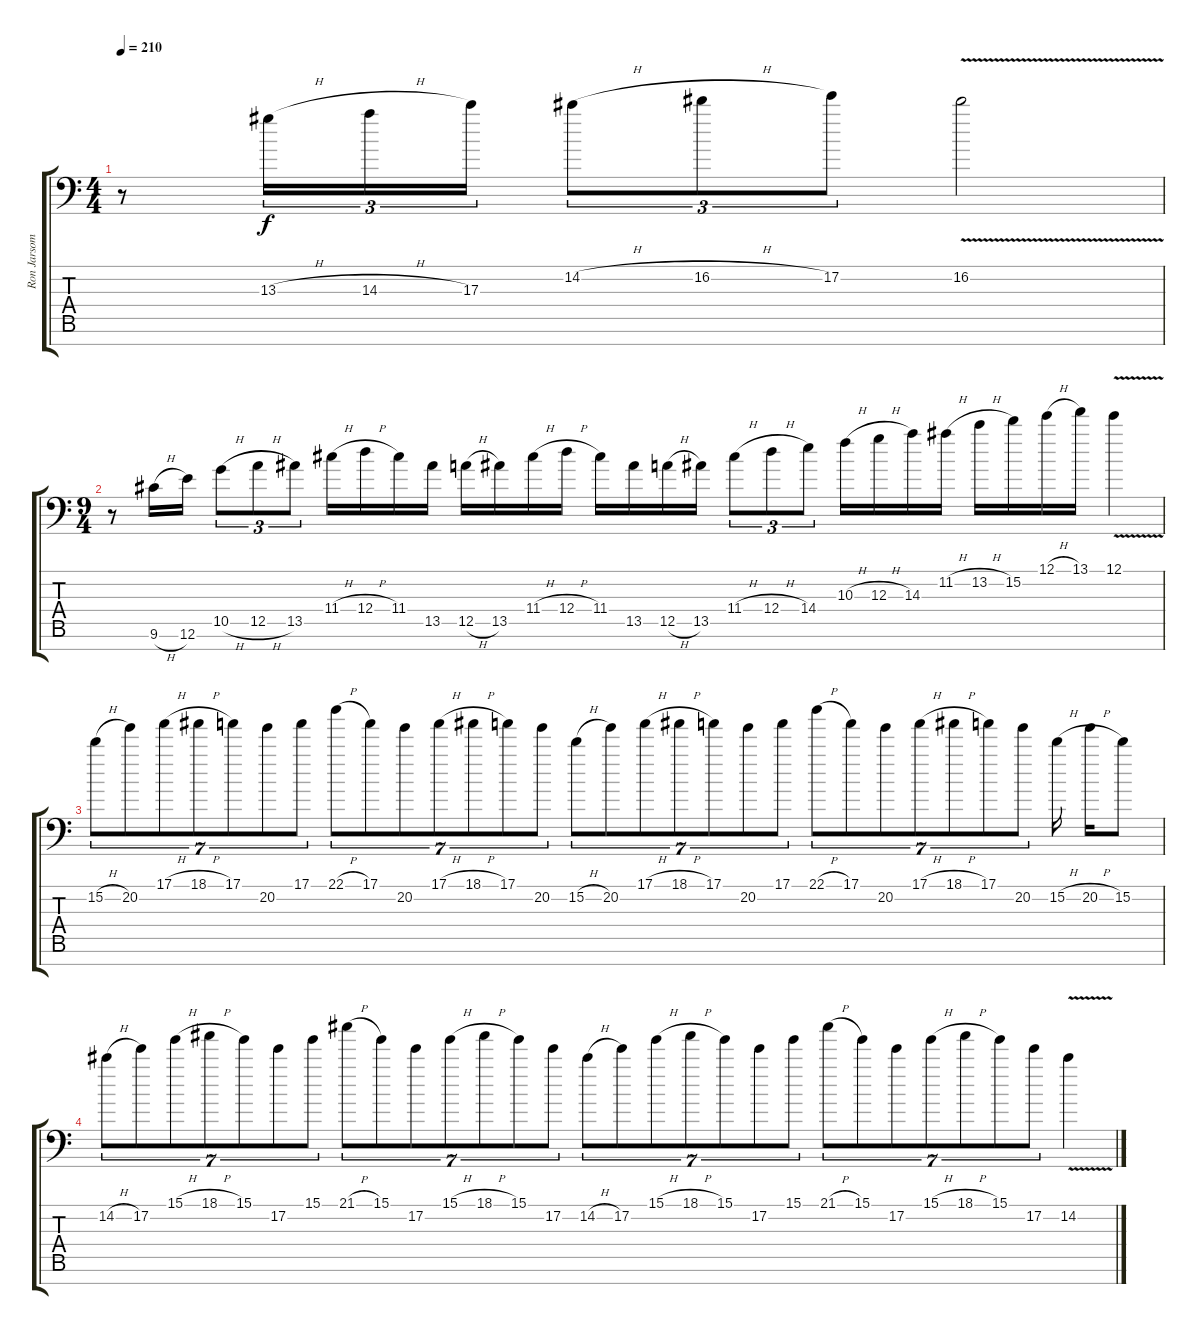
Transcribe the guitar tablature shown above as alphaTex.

\track ("Ron Jarsombek" "Ron Jarsom") {instrument distortionguitar}
\staff {score tabs}
\tuning (E4 B3 G3 D3 A2 E2 A1) {hide}
\ts (4 4)
\tempo 210
\clef f4
\ks c
r.8{dy f} 13.3{h}.16{tu (3 2)} 14.3{h}.16{tu (3 2)} 17.3.16{tu (3 2)} 14.2{h}.8{tu (3 2)} 16.2{h}.8{tu (3 2)} 17.2.8{tu (3 2)} 16.2{v}.2 |
\ts (9 4)
r.8 9.6{h}.16 12.6.16 10.5{h}.8{tu (3 2)} 12.5{h}.8{tu (3 2)} 13.5.8{tu (3 2)} 11.4{h}.16 12.4{h}.16 11.4.16 13.5.16 12.5{h}.16 13.5.16 11.4{h}.16 12.4{h}.16 11.4.16 13.5.16 12.5{h}.16 13.5.16 11.4{h}.8{tu (3 2)} 12.4{h}.8{tu (3 2)} 14.4.8{tu (3 2)} 10.3{h}.16 12.3{h}.16 14.3.16 11.2{h}.16 13.2{h}.16 15.2.16 12.1{h}.16 13.1.16 12.1{v}.4 |
15.2{h}.8{tu (7 4)} 20.2.8{tu (7 4)} 17.1{h}.8{tu (7 4)} 18.1{h}.8{tu (7 4)} 17.1.8{tu (7 4)} 20.2.8{tu (7 4)} 17.1.8{tu (7 4)} 22.1{h}.8{tu (7 4)} 17.1.8{tu (7 4)} 20.2.8{tu (7 4)} 17.1{h}.8{tu (7 4)} 18.1{h}.8{tu (7 4)} 17.1.8{tu (7 4)} 20.2.8{tu (7 4)} 15.2{h}.8{tu (7 4)} 20.2.8{tu (7 4)} 17.1{h}.8{tu (7 4)} 18.1{h}.8{tu (7 4)} 17.1.8{tu (7 4)} 20.2.8{tu (7 4)} 17.1.8{tu (7 4)} 22.1{h}.8{tu (7 4)} 17.1.8{tu (7 4)} 20.2.8{tu (7 4)} 17.1{h}.8{tu (7 4)} 18.1{h}.8{tu (7 4)} 17.1.8{tu (7 4)} 20.2.8{tu (7 4)} 15.2{h}.16 20.2{h}.16 15.2.8 |
14.2{h}.8{tu (7 4)} 17.2.8{tu (7 4)} 15.1{h}.8{tu (7 4)} 18.1{h}.8{tu (7 4)} 15.1.8{tu (7 4)} 17.2.8{tu (7 4)} 15.1.8{tu (7 4)} 21.1{h}.8{tu (7 4)} 15.1.8{tu (7 4)} 17.2.8{tu (7 4)} 15.1{h}.8{tu (7 4)} 18.1{h}.8{tu (7 4)} 15.1.8{tu (7 4)} 17.2.8{tu (7 4)} 14.2{h}.8{tu (7 4)} 17.2.8{tu (7 4)} 15.1{h}.8{tu (7 4)} 18.1{h}.8{tu (7 4)} 15.1.8{tu (7 4)} 17.2.8{tu (7 4)} 15.1.8{tu (7 4)} 21.1{h}.8{tu (7 4)} 15.1.8{tu (7 4)} 17.2.8{tu (7 4)} 15.1{h}.8{tu (7 4)} 18.1{h}.8{tu (7 4)} 15.1.8{tu (7 4)} 17.2.8{tu (7 4)} 14.2{v}.4
